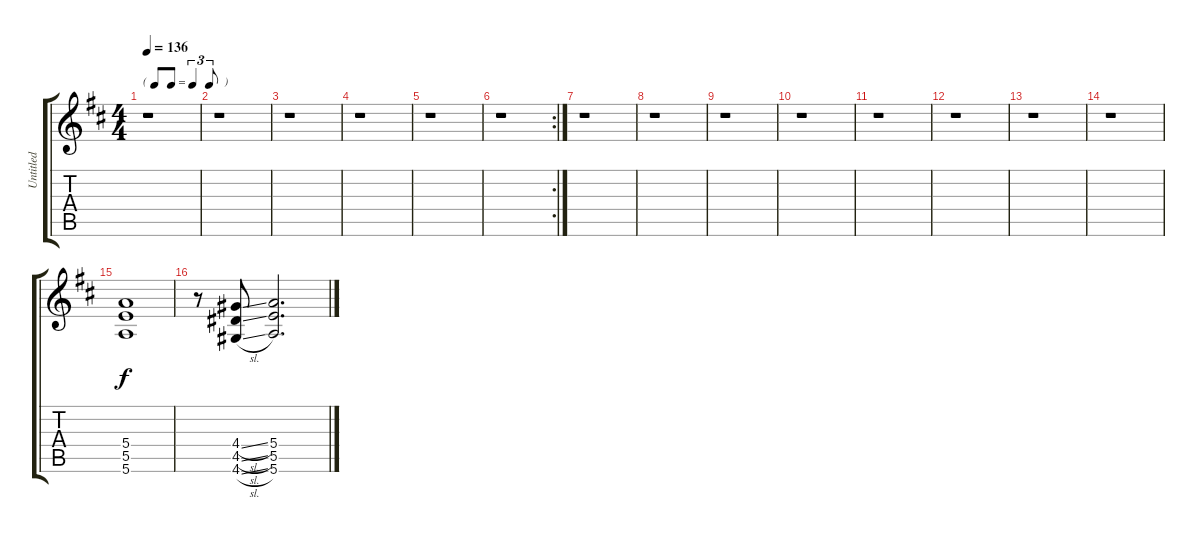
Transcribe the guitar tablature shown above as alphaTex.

\track ("Untitled" "Untitled") {instrument overdrivenguitar}
\staff {score tabs}
\tuning (E4 B3 G3 E3 B2 E2) {hide}
\ts (4 4)
\tf triplet8th
\tempo 136
\clef g2
\ks d
r.1{dy f} |
r.1 |
r.1 |
r.1 |
r.1 |
\rc 2
r.1 |
r.1 |
r.1 |
r.1 |
r.1 |
r.1 |
r.1 |
r.1 |
r.1 |
(5.4 5.5 5.6).1 |
r.8 (4.4{sl} 4.5{sl} 4.6{sl}).8 (5.4 5.5 5.6).2{d}
